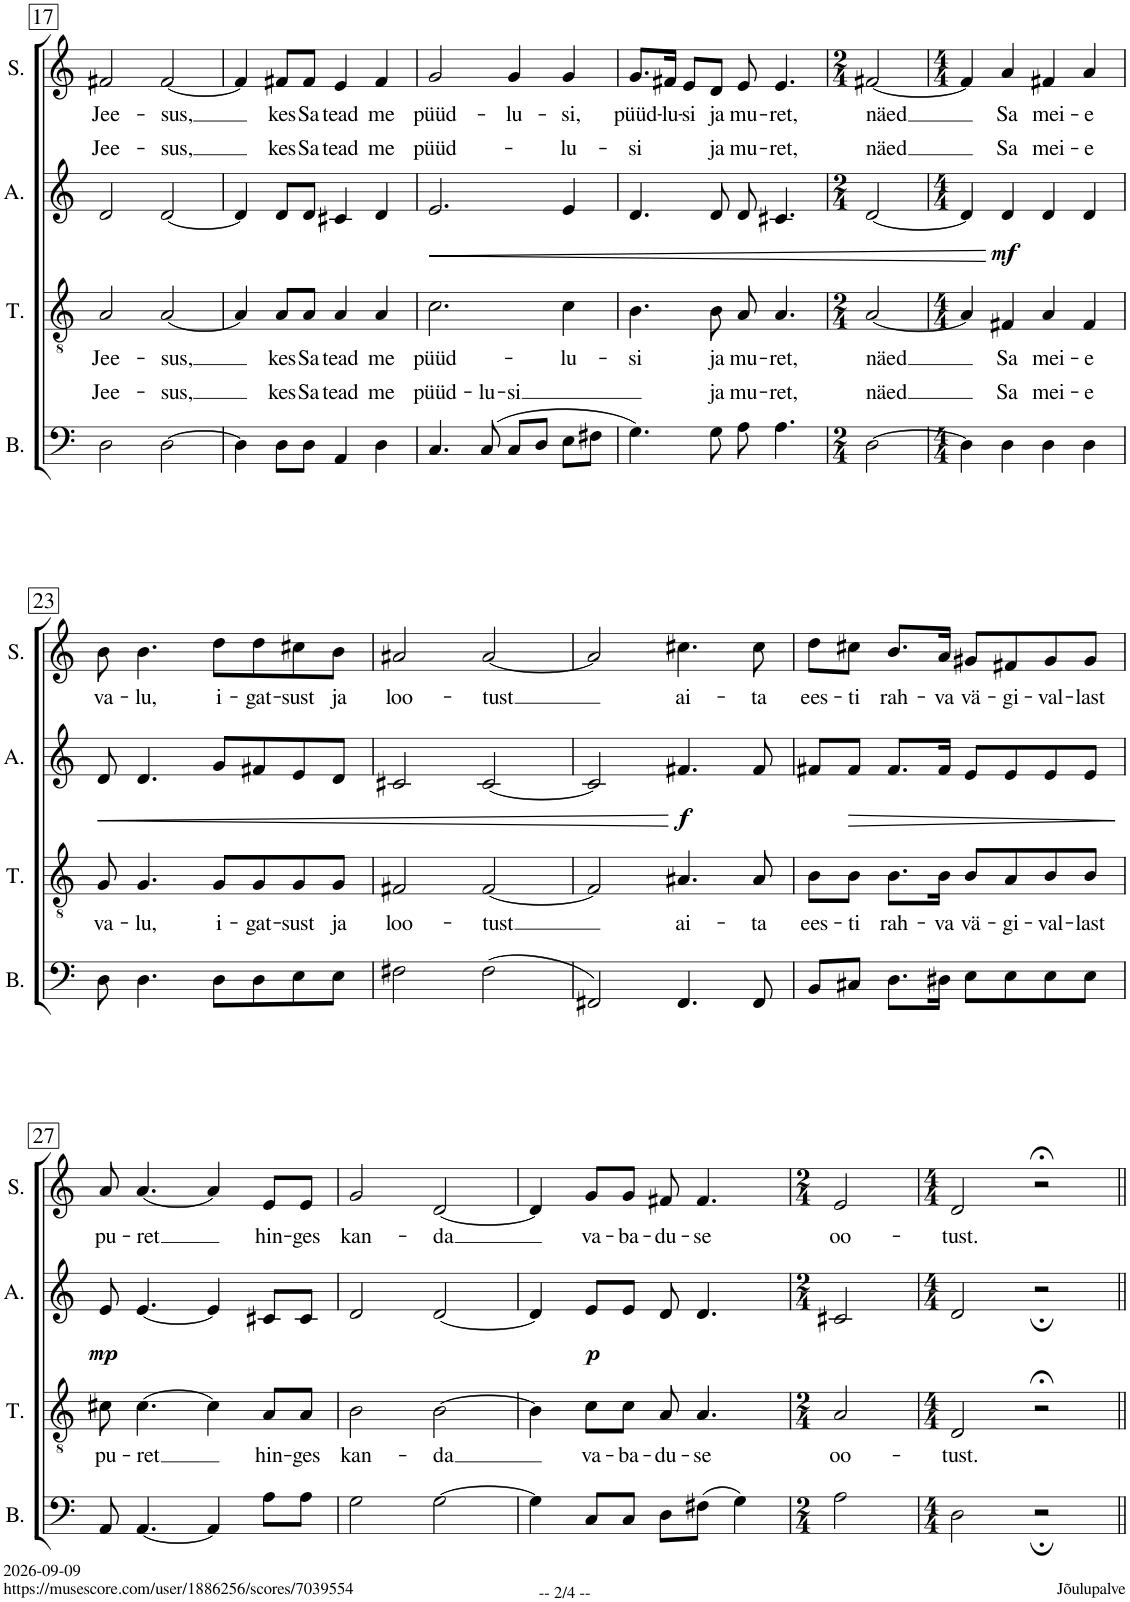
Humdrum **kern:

**kern	**text	**kern	**text	**dynam	**kern	**text	**kern	**text
*part4	*part4	*part3	*part3	*part3	*part2	*part2	*part1	*part1
*staff4	*staff4	*staff3	*staff3	*staff3	*staff2	*staff2	*staff1	*staff1
*I"Bass	*	*I"Tenor	*	*	*I"Alto	*	*I"Soprano	*
*I'B.	*	*I'T.	*	*	*I'A.	*	*I'S.	*
!!LO:PB:g=z
*clefF4	*	*clefGv2	*	*	*clefG2	*	*clefG2	*
*	*	*	*	*	*Trd1c2	*	*	*
*k[]	*	*k[]	*	*	*k[]	*	*k[]	*
*M4/4	*	*M4/4	*	*	*M4/4	*	*M4/4	*
=17	=17	=17	=17	=17	=17	=17	=17	=17
!	!LO:LY:a	!	!LO:LY:b	!	!	!LO:LY:a	!	!LO:LY:b
2D\	Jee-	2A/	Jee-	.	2d/	Jee-	2f#X/	Jee-
!	!LO:LY:a	!	!LO:LY:b	!	!	!LO:LY:a	!	!LO:LY:b
[2D\	-sus,	[2A/	-sus,	.	[2d/	-sus,	[2f#/	-sus,
=18	=18	=18	=18	=18	=18	=18	=18	=18
4D\]	.	4A/]	.	.	4d/]	.	4f#/]	.
!	!LO:LY:a	!	!LO:LY:b	!	!	!LO:LY:a	!	!LO:LY:b
8D\L	kes	8A/L	kes	.	8d/L	kes	8f#X/L	kes
!	!LO:LY:a	!	!LO:LY:b	!	!	!LO:LY:a	!	!LO:LY:b
8D\J	Sa	8A/J	Sa	.	8d/J	Sa	8f#/J	Sa
!	!LO:LY:a	!	!LO:LY:b	!	!	!LO:LY:a	!	!LO:LY:b
4AA/	tead	4A/	tead	.	4c#X/	tead	4e/	tead
!	!LO:LY:a	!	!LO:LY:b	!	!	!LO:LY:a	!	!LO:LY:b
4D\	me	4A/	me	.	4d/	me	4f#/	me
=19	=19	=19	=19	=19	=19	=19	=19	=19
!	!LO:LY:a	!	!LO:LY:b	!LO:HP:b	!	!LO:LY:a	!	!LO:LY:b
4.C/	püüd-	2.c\	püüd-	<	2.e/	püüd-	2g/	püüd-
!	!LO:LY:a	!	!	!	!	!	!	!
(8C/	-lu-	.	.	.	.	.	.	.
!	!LO:LY:a	!	!	!	!	!	!	!LO:LY:b
8C/L	-si	.	.	.	.	.	4g/	lu-
8D/J	.	.	.	.	.	.	.	.
!	!	!	!LO:LY:b	!	!	!LO:LY:a	!	!LO:LY:b
8E\L	.	4c\	-lu-	.	4e/	-lu-	4g/	-si,
8F#X\J	.	.	.	.	.	.	.	.
=20	=20	=20	=20	=20	=20	=20	=20	=20
!	!	!	!LO:LY:b	!	!	!LO:LY:a	!	!LO:LY:b
4.G\)	.	4.B\	-si	.	4.d/	-si	8.g/L	püüd-
!	!	!	!	!	!	!	!	!LO:LY:b
.	.	.	.	.	.	.	16f#X/Jk	-lu-
!	!	!	!	!	!	!	!	!LO:LY:b
.	.	.	.	.	.	.	8e/L	-si
!	!LO:LY:a	!	!LO:LY:b	!	!	!LO:LY:a	!	!LO:LY:b
8G\	ja	8B\	ja	.	8d/	ja	8d/J	ja
!	!LO:LY:a	!	!LO:LY:b	!	!	!LO:LY:a	!	!LO:LY:b
8A\	mu-	8A/	mu-	.	8d/	mu-	8e/	mu-
!	!LO:LY:a	!	!LO:LY:b	!	!	!LO:LY:a	!	!LO:LY:b
4.A\	-ret,	4.A/	-ret,	.	4.c#X/	-ret,	4.e/	-ret,
=21	=21	=21	=21	=21	=21	=21	=21	=21
*M2/4	*	*M2/4	*	*	*M2/4	*	*M2/4	*
!	!LO:LY:a	!	!LO:LY:b	!	!	!LO:LY:a	!	!LO:LY:b
[2D\	näed	[2A/	näed	.	[2d/	näed	[2f#X/	näed
=22	=22	=22	=22	=22	=22	=22	=22	=22
*M4/4	*	*M4/4	*	*	*M4/4	*	*M4/4	*
4D\]	.	4A/]	.	.	4d/]	.	4f#/]	.
!	!LO:LY:a	!	!LO:LY:b	!LO:DY:n=1:a	!	!LO:LY:a	!	!LO:LY:b
4D\	Sa	4F#X/	Sa	[ mf	4d/	Sa	4a/	Sa
!	!LO:LY:a	!	!LO:LY:b	!	!	!LO:LY:a	!	!LO:LY:b
4D\	mei-	4A/	mei-	.	4d/	mei-	4f#X/	mei-
!	!LO:LY:a	!	!LO:LY:b	!	!	!LO:LY:a	!	!LO:LY:b
4D\	-e	4F#/	-e	.	4d/	-e	4a/	-e
!!LO:LB:g=z
=23	=23	=23	=23	=23	=23	=23	=23	=23
!	!	!	!LO:LY:b	!LO:HP:b	!	!	!	!LO:LY:b
8D\	.	8G/	va-	<	8d/	.	8b\	va-
!	!	!	!LO:LY:b	!	!	!	!	!LO:LY:b
4.D\	.	4.G/	-lu,	.	4.d/	.	4.b\	-lu,
!	!	!	!LO:LY:b	!	!	!	!	!LO:LY:b
8D\L	.	8G/L	i-	.	8g/L	.	8dd\L	i-
!	!	!	!LO:LY:b	!	!	!	!	!LO:LY:b
8D\	.	8G/	-gat-	.	8f#X/	.	8dd\	-gat-
!	!	!	!LO:LY:b	!	!	!	!	!LO:LY:b
8E\	.	8G/	-sust	.	8e/	.	8cc#X\	-sust
!	!	!	!LO:LY:b	!	!	!	!	!LO:LY:b
8E\J	.	8G/J	ja	.	8d/J	.	8b\J	ja
=24	=24	=24	=24	=24	=24	=24	=24	=24
!	!	!	!LO:LY:b	!	!	!	!	!LO:LY:b
2F#X\	.	2F#X/	loo-	.	2c#X/	.	2a#X/	loo-
!	!	!	!LO:LY:b	!	!	!	!	!LO:LY:b
(2F#\	.	[2F#/	-tust	.	[2c#/	.	[2a#/	-tust
=25	=25	=25	=25	=25	=25	=25	=25	=25
2FF#X/)	.	2F#/]	.	.	2c#/]	.	2a#/]	.
!	!	!	!LO:LY:b	!LO:DY:n=1:a	!	!	!	!LO:LY:b
4.FF#/	.	4.A#X/	ai-	[ f	4.f#X/	.	4.cc#X\	ai-
!	!	!	!LO:LY:b	!	!	!	!	!LO:LY:b
8FF#/	.	8A#/	-ta	.	8f#/	.	8cc#\	-ta
=26	=26	=26	=26	=26	=26	=26	=26	=26
!	!	!	!LO:LY:b	!	!	!	!	!LO:LY:b
8BB/L	.	8B\L	ees-	.	8f#X/L	.	8dd\L	ees-
!	!	!	!LO:LY:b	!LO:HP:b	!	!	!	!LO:LY:b
8C#X/J	.	8B\J	-ti	>	8f#/J	.	8cc#X\J	-ti
!	!	!	!LO:LY:b	!	!	!	!	!LO:LY:b
8.D\L	.	8.B\L	rah-	.	8.f#/L	.	8.b/L	rah-
!	!	!	!LO:LY:b	!	!	!	!	!LO:LY:b
16D#X\Jk	.	16B\Jk	-va	.	16f#/Jk	.	16a/Jk	-va
!	!	!	!LO:LY:b	!	!	!	!	!LO:LY:b
8E\L	.	8B/L	vä-	.	8e/L	.	8g#X/L	vä-
!	!	!	!LO:LY:b	!	!	!	!	!LO:LY:b
8E\	.	8A/	-gi-	.	8e/	.	8f#X/	-gi-
!	!	!	!LO:LY:b	!	!	!	!	!LO:LY:b
8E\	.	8B/	-val-	.	8e/	.	8g#/	-val-
!	!	!	!LO:LY:b	!	!	!	!	!LO:LY:b
8E\J	.	8B/J	-last	.	8e/J	.	8g#/J	-last
.	.	.	.	]	.	.	.	.
!!LO:LB:g=z
=27	=27	=27	=27	=27	=27	=27	=27	=27
!	!	!	!LO:LY:b	!LO:DY:a	!	!	!	!LO:LY:b
8AA/	.	8c#X\	pu-	mp	8e/	.	8a/	pu-
!	!	!	!LO:LY:b	!	!	!	!	!LO:LY:b
[4.AA/	.	[4.c#\	-ret	.	[4.e/	.	[4.a/	-ret
4AA/]	.	4c#\]	.	.	4e/]	.	4a/]	.
!	!	!	!LO:LY:b	!	!	!	!	!LO:LY:b
8A\L	.	8A/L	hin-	.	8c#X/L	.	8e/L	hin-
!	!	!	!LO:LY:b	!	!	!	!	!LO:LY:b
8A\J	.	8A/J	-ges	.	8c#/J	.	8e/J	-ges
=28	=28	=28	=28	=28	=28	=28	=28	=28
!	!	!	!LO:LY:b	!	!	!	!	!LO:LY:b
2G\	.	2B\	kan-	.	2d/	.	2g/	kan-
!	!	!	!LO:LY:b	!	!	!	!	!LO:LY:b
[2G\	.	[2B\	-da	.	[2d/	.	[2d/	-da
=29	=29	=29	=29	=29	=29	=29	=29	=29
4G\]	.	4B\]	.	.	4d/]	.	4d/]	.
!	!	!	!LO:LY:b	!LO:DY:a	!	!	!	!LO:LY:b
8C/L	.	8c\L	va-	p	8e/L	.	8g/L	va-
!	!	!	!LO:LY:b	!	!	!	!	!LO:LY:b
8C/J	.	8c\J	-ba-	.	8e/J	.	8g/J	-ba-
!	!	!	!LO:LY:b	!	!	!	!	!LO:LY:b
8D\L	.	8A/	-du-	.	8d/	.	8f#X/	-du-
!	!	!	!LO:LY:b	!	!	!	!	!LO:LY:b
(8F#X\J	.	4.A/	-se	.	4.d/	.	4.f#/	-se
4G\)	.	.	.	.	.	.	.	.
=30	=30	=30	=30	=30	=30	=30	=30	=30
*M2/4	*	*M2/4	*	*	*M2/4	*	*M2/4	*
!	!	!	!LO:LY:b	!	!	!	!	!LO:LY:b
2A\	.	2A/	oo-	.	2c#X/	.	2e/	oo-
=31	=31	=31	=31	=31	=31	=31	=31	=31
*M4/4	*	*M4/4	*	*	*M4/4	*	*M4/4	*
!	!	!	!LO:LY:b	!	!	!	!	!LO:LY:b
2D\	.	2D/	-tust.	.	2d/	.	2d/	-tust.
2r;	.	2r;<	.	.	2r;	.	2r;<	.
=||	=||	=||	=||	=||	=||	=||	=||	=||
*-	*-	*-	*-	*-	*-	*-	*-	*-
